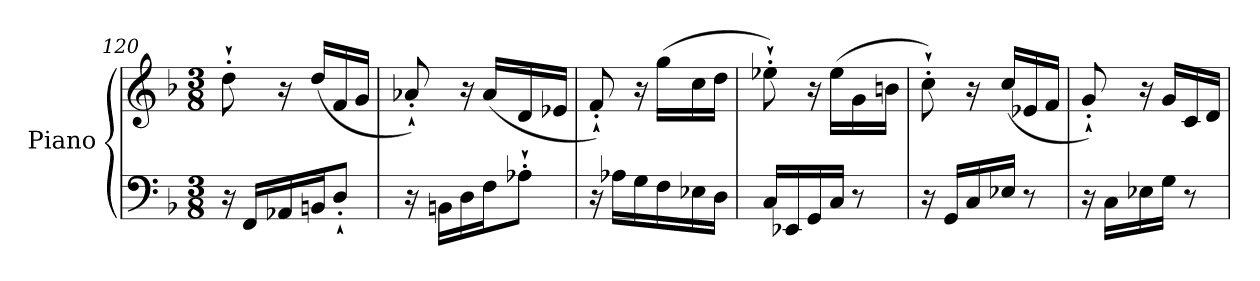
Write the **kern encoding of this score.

**kern	**kern
*part1	*part1
*staff2	*staff1
*I"Piano	*
*I'Pno	*
!!LO:LB:g=z
*clefF4	*clefG2
*k[b-]	*k[b-]
*M3/8	*M3/8
=120	=120
16r	8dd'`\
16FF/LL	.
16AA-X/	16r
16BBn/J	(<16dd/LL
8D'`/J	16f/
.	16g/JJ
=121	=121
16r	8a-X'`/)
16BBn\LL	.
16D\	16r
16F\J	(<16a-/LL
8A-X'`\J	16d/
.	16e-X/JJ
=122	=122
16r	8f'`/)
16A-X\LL	.
16G\	16r
16F\	(>16gg\LL
16E-X\	16cc\
16D\JJ	16dd\JJ
=123	=123
16C/LL	8ee-X'`\)
16EE-X/	.
16GG/	16r
16C/JJ	(>16ee-\LL
8r	16g\
.	16bn\JJ
=124	=124
16r	8cc'`\)
16GG/LL	.
16C/	16r
16E-X/JJ	(<16cc/LL
8r	16e-X/
.	16f/JJ
!!LO:PB:g=z
=125	=125
16r	8g'`/)
16C\LL	.
16E-X\	16r
16G\JJ	16g/LL
8r	16c/
.	16d/JJ
=	=
*-	*-
